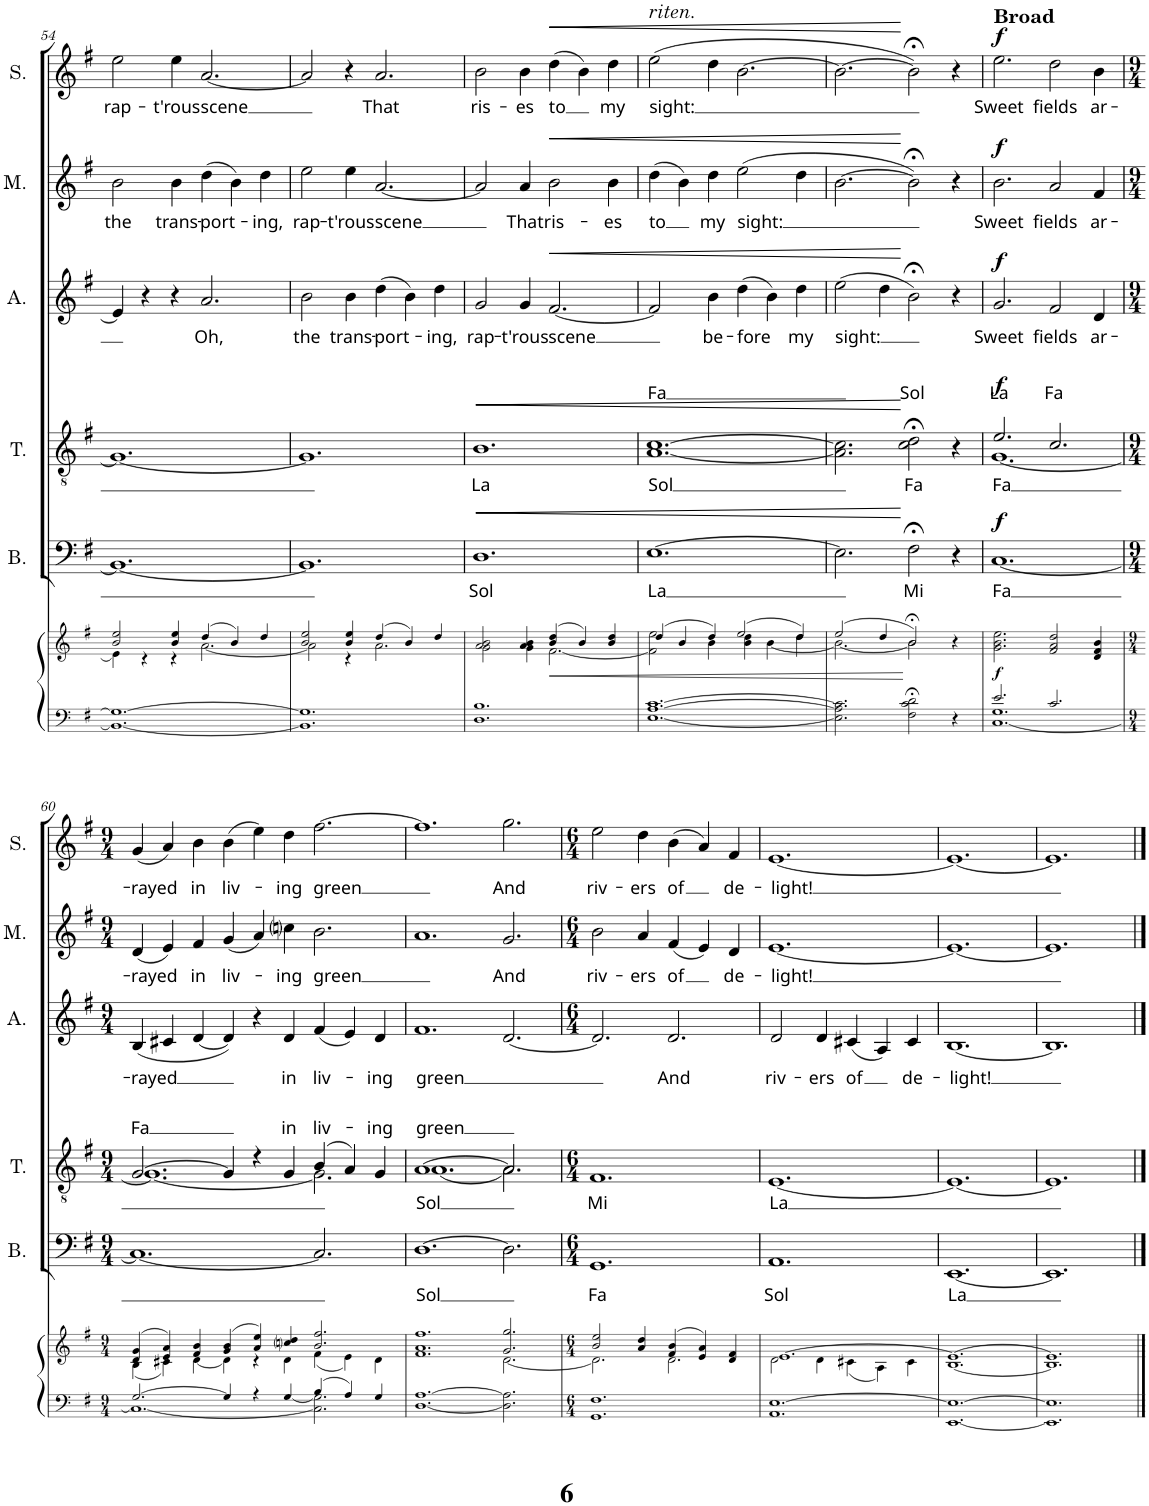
**kern	**kern	**dynam	**kern	**text	**dynam	**kern	**text	**text	**dynam	**kern	**text	**dynam	**kern	**text	**dynam	**kern	**text	**dynam
*part6	*part6	*part6	*part5	*part5	*part5	*part4	*part4	*part4	*part4	*part3	*part3	*part3	*part2	*part2	*part2	*part1	*part1	*part1
*staff7	*staff6	*staff6/7	*staff5	*staff5	*staff5	*staff4	*staff4	*staff4	*staff4	*staff3	*staff3	*staff3	*staff2	*staff2	*staff2	*staff1	*staff1	*staff1
*I"Piano (for rehearsal only)	*	*	*I"Bass	*	*	*I"Tenor	*	*	*	*I"Alto	*	*	*I"Mezzo*	*	*	*I"Soprano	*	*
*I'Pno	*	*	*I'B.	*	*	*I'T.	*	*	*	*I'A.	*	*	*I'M.	*	*	*I'S.	*	*
!!LO:PB:g=z
*clefF4	*clefG2	*	*clefF4	*	*	*clefGv2	*	*	*	*clefG2	*	*	*clefG2	*	*	*clefG2	*	*
*k[f#]	*k[f#]	*	*k[f#]	*	*	*k[f#]	*	*	*	*k[f#]	*	*	*k[f#]	*	*	*k[f#]	*	*
*M6/4	*M6/4	*	*M6/4	*	*	*M6/4	*	*	*	*M6/4	*	*	*M6/4	*	*	*M6/4	*	*
=54	=54	=54	=54	=54	=54	=54	=54	=54	=54	=54	=54	=54	=54	=54	=54	=54	=54	=54
*	*^	*	*	*	*	*	*	*	*	*	*	*	*	*	*	*	*	*
!	!	!	!	!	!	!	!	!	!	!	!	!	!	!	!LO:LY:b	!	!	!LO:LY:b	!
1.BB_ 1.G_	2b/ 2ee/	4e\]	.	1.BB_	.	.	1.G_	.	.	.	4e/]	.	.	2b\	the	.	2ee\	rap-	.
.	.	4r	.	.	.	.	.	.	.	.	4r	.	.	.	.	.	.	.	.
!	!	!	!	!	!	!	!	!	!	!	!	!	!	!	!LO:LY:b	!	!	!LO:LY:b	!
.	4b/ 4ee/	4r	.	.	.	.	.	.	.	.	4r	.	.	4b\	trans-	.	4ee\	-t'rous	.
!	!	!	!	!	!	!	!	!	!	!	!	!LO:LY:b	!	!	!LO:LY:b	!	!	!LO:LY:b	!
.	(4dd/	[2.a\	.	.	.	.	.	.	.	.	2.a/	Oh,	.	(4dd\	-port-	.	[2.a/	scene	.
.	4b/)	.	.	.	.	.	.	.	.	.	.	.	.	4b\)	.	.	.	.	.
!	!	!	!	!	!	!	!	!	!	!	!	!	!	!	!LO:LY:b	!	!	!	!
.	4dd/	.	.	.	.	.	.	.	.	.	.	.	.	4dd\	-ing,	.	.	.	.
=55	=55	=55	=55	=55	=55	=55	=55	=55	=55	=55	=55	=55	=55	=55	=55	=55	=55	=55	=55
!	!	!	!	!	!	!	!	!	!	!	!	!LO:LY:b	!	!	!LO:LY:b	!	!	!	!
1.BB] 1.G]	2b/ 2ee/	2a\]	.	1.BB]	.	.	1.G]	.	.	.	2b\	the	.	2ee\	rap-	.	2a/]	.	.
!	!	!	!	!	!	!	!	!	!	!	!	!LO:LY:b	!	!	!LO:LY:b	!	!	!	!
.	4b/ 4ee/	4r	.	.	.	.	.	.	.	.	4b\	trans-	.	4ee\	-t'rous	.	4r	.	.
!	!	!	!	!	!	!	!	!	!	!	!	!LO:LY:b	!	!	!LO:LY:b	!	!	!LO:LY:b	!
.	(4dd/	2.a\	.	.	.	.	.	.	.	.	(4dd\	-port-	.	[2.a/	scene	.	2.a/	That	.
.	4b/)	.	.	.	.	.	.	.	.	.	4b\)	.	.	.	.	.	.	.	.
!	!	!	!	!	!	!	!	!	!	!	!	!LO:LY:b	!	!	!	!	!	!	!
.	4dd/	.	.	.	.	.	.	.	.	.	4dd\	-ing,	.	.	.	.	.	.	.
=56	=56	=56	=56	=56	=56	=56	=56	=56	=56	=56	=56	=56	=56	=56	=56	=56	=56	=56	=56
!	!	!	!	!	!LO:LY:b	!LO:HP:b	!	!LO:LY:b	!	!LO:HP:b	!	!LO:LY:b	!	!	!	!	!	!LO:LY:b	!
1.D 1.B	2a/ 2b/	2g\	.	1.D	Sol	<	1.B	La	.	<	2g/	rap-	.	2a/]	.	.	2b\	ris-	.
!	!	!	!	!	!	!	!	!	!	!	!	!LO:LY:b	!	!	!LO:LY:b	!	!	!LO:LY:b	!
.	4a/ 4b/	4g\	.	.	.	.	.	.	.	.	4g/	-t'rous	.	4a/	That	.	4b\	-es	.
!	!	!	!LO:HP:b	!	!	!	!	!	!	!	!	!LO:LY:b	!LO:HP:b	!	!LO:LY:b	!LO:HP:b	!	!LO:LY:b	!LO:HP:b
.	(4b/ 4dd/	[2.f#\	<	.	.	.	.	.	.	.	[2.f#/	scene	<	2b\	ris-	<	(4dd\	to	<
.	4b/)	.	.	.	.	.	.	.	.	.	.	.	.	.	.	.	4b\)	.	.
!	!	!	!	!	!	!	!	!	!	!	!	!	!	!	!LO:LY:b	!	!	!LO:LY:b	!
.	4b/ 4dd/	.	.	.	.	.	.	.	.	.	.	.	.	4b\	-es	.	4dd\	my	.
=57	=57	=57	=57	=57	=57	=57	=57	=57	=57	=57	=57	=57	=57	=57	=57	=57	=57	=57	=57
!	!	!	!	!	!	!	!	!	!	!	!	!	!	!	!	!	!LO:TX:a:i:t=riten.	!	!
!	!	!	!	!	!LO:LY:b	!	!	!LO:LY:b	!LO:LY:a	!	!	!	!	!	!LO:LY:b	!	!	!LO:LY:b	!
[1.E [1.A [1.c	(4dd/	2f#\] 2ee\	.	[1.E	La	.	[1.A [1.c	Sol	Fa	.	2f#/]	.	.	(4dd\	to	.	(2ee\	sight:	.
.	4b/	.	.	.	.	.	.	.	.	.	.	.	.	4b\)	.	.	.	.	.
!	!	!	!	!	!	!	!	!	!	!	!	!LO:LY:b	!	!	!LO:LY:b	!	!	!	!
.	4dd/)	4b\	.	.	.	.	.	.	.	.	4b\	be-	.	4dd\	my	.	4dd\	.	.
!	!	!	!	!	!	!	!	!	!	!	!	!LO:LY:b	!	!	!LO:LY:b	!	!	!	!
.	(2ee/	4b\ 4dd\	.	.	.	.	.	.	.	.	(4dd\	-fore	.	(2ee\	sight:	.	[2.b\	.	.
.	.	[4b\	.	.	.	.	.	.	.	.	4b\)	.	.	.	.	.	.	.	.
!	!	!	!	!	!	!	!	!	!	!	!	!LO:LY:b	!	!	!	!	!	!	!
.	4dd/)	4dd\	.	.	.	.	.	.	.	.	4dd\	my	.	4dd\	.	.	.	.	.
=58	=58	=58	=58	=58	=58	=58	=58	=58	=58	=58	=58	=58	=58	=58	=58	=58	=58	=58	=58
!	!	!	!	!	!	!	!	!	!	!	!	!LO:LY:b	!	!	!	!	!	!	!
2.E\] 2.A\] 2.c\]	(2ee/	2.b\_	.	2.E\]	.	.	2.A\] 2.c\]	.	.	.	(2ee\	sight:	.	[2.b\	.	.	2.b\_	.	.
.	4dd/	.	.	.	.	.	.	.	.	.	4dd\	.	.	.	.	.	.	.	.
!	!	!	!	!	!LO:LY:b	!	!	!LO:LY:b	!LO:LY:a	!	!	!	!	!	!	!	!	!	!
2F#\;< 2c\;< 2d\;<	2b;</)	2b\]	[	2F#;<\	Mi	[	2c\;< 2d\;<	Fa	Sol	[	2b;<\)	.	[	2b;<\])	.	[	2b;<\])	.	[
4r	4r	4ryy	.	4r	.	.	4r	.	.	.	4r	.	.	4r	.	.	4r	.	.
=59	=59	=59	=59	=59	=59	=59	=59	=59	=59	=59	=59	=59	=59	=59	=59	=59	=59	=59	=59
*^	*	*	*	*	*	*	*	*	*	*	*	*	*	*	*	*	*	*	*
!	!	!	!	!	!	!	!	!	!	!	!	!	!	!	!	!	!	!LO:TX:a:B:t=Broad	!	!
!	!	!	!	!	!	!LO:LY:b	!	!	!	!LO:LY:a	!	!	!	!	!	!	!	!	!	!
*	*	*	*	*	*	*	*	*^	*	*	*	*	*	*	*	*	*	*	*	*
!	!	!	!	!LO:DY:b	!	!	!LO:DY:a	!	!	!LO:LY:b	!	!LO:DY:a	!	!LO:LY:b	!LO:DY:a	!	!LO:LY:b	!LO:DY:a	!	!LO:LY:b	!LO:DY:a
*	*	*v	*v	*	*	*	*	*	*	*	*	*	*	*	*	*	*	*	*	*	*
2.e/	[1.C 1.G	2.g\ 2.b\ 2.ee\	f	[1.C	Fa	f	2.e/	[1.G	Fa	La	f	2.g/	Sweet	f	2.b\	Sweet	f	2.ee\	Sweet	f
!	!	!	!	!	!	!	!	!	!	!LO:LY:a	!	!	!LO:LY:b	!	!	!LO:LY:b	!	!	!LO:LY:b	!
2.c/	.	2f#/ 2a/ 2dd/	.	.	.	.	2.c/	.	.	Fa	.	2f#/	fields	.	2a/	fields	.	2dd\	fields	.
!	!	!	!	!	!	!	!	!	!	!	!	!	!LO:LY:b	!	!	!LO:LY:b	!	!	!LO:LY:b	!
.	.	4d/ 4f#/ 4b/	.	.	.	.	.	.	.	.	.	4d/	ar-	.	4f#/	ar-	.	4b\	ar-	.
!!LO:LB:g=z
=60	=60	=60	=60	=60	=60	=60	=60	=60	=60	=60	=60	=60	=60	=60	=60	=60	=60	=60	=60	=60
*M9/4	*	*M9/4	*	*M9/4	*	*	*M9/4	*	*	*	*	*M9/4	*	*	*M9/4	*	*	*M9/4	*	*
*	*	*^	*	*	*	*	*	*	*	*	*	*	*	*	*	*	*	*	*	*
!	!	!	!	!	!	!	!	!	!	!	!LO:LY:a	!	!	!LO:LY:b	!	!	!LO:LY:b	!	!	!LO:LY:b	!
[2.G/	1.C_	(4d/ 4g/	(4B\	.	1.C_	.	.	[2.G/	1.G_	.	Fa	.	(4B/	-rayed	.	(4d/	-rayed	.	(4g/	-rayed	.
.	.	4e/ 4a/)	4c#X\)	.	.	.	.	.	.	.	.	.	4c#X/	.	.	4e/)	.	.	4a/)	.	.
!	!	!	!	!	!	!	!	!	!	!	!	!	!	!	!	!	!LO:LY:b	!	!	!LO:LY:b	!
.	.	4f#/ 4b/	[4d\	.	.	.	.	.	.	.	.	.	[4d/	.	.	4f#/	in	.	4b\	in	.
!	!	!	!	!	!	!	!	!	!	!	!	!	!	!	!	!	!LO:LY:b	!	!	!LO:LY:b	!
4G/]	.	(4g/ 4b/	4d\]	.	.	.	.	4G/]	.	.	.	.	4d/])	.	.	(4g/	liv-	.	(4b\	liv-	.
4r	.	4a/ 4ee/)	4r	.	.	.	.	4r	.	.	.	.	4r	.	.	4a/)	.	.	4ee\)	.	.
!	!	!	!	!	!	!	!	!	!	!	!LO:LY:a	!	!	!LO:LY:b	!	!	!LO:LY:b	!	!	!LO:LY:b	!
[<4G/	.	4ccni/ 4dd/	4d\	.	.	.	.	4G/	.	.	in	.	4d/	in	.	4ccni\	-ing	.	4dd\	-ing	.
!	!	!	!	!	!	!	!	!	!	!	!LO:LY:a	!	!	!LO:LY:b	!	!	!LO:LY:b	!	!	!LO:LY:b	!
4B/	2.C\] 2.G\]	2.b/ 2.ff#/	(4f#\	.	2.C/]	.	.	(4B/	2.G\]	.	liv-	.	(4f#/	liv-	.	2.b\	green	.	[2.ff#\	green	.
4A/	.	.	4e\)	.	.	.	.	4A/)	.	.	.	.	4e/)	.	.	.	.	.	.	.	.
!	!	!	!	!	!	!	!	!	!	!	!LO:LY:a	!	!	!LO:LY:b	!	!	!	!	!	!	!
4G/	.	.	4d\	.	.	.	.	4G/	.	.	-ing	.	4d/	-ing	.	.	.	.	.	.	.
*v	*v	*	*	*	*	*	*	*	*	*	*	*	*	*	*	*	*	*	*	*	*
=61	=61	=61	=61	=61	=61	=61	=61	=61	=61	=61	=61	=61	=61	=61	=61	=61	=61	=61	=61	=61
!	!	!	!	!	!LO:LY:b	!	!	!	!	!LO:LY:a	!	!	!	!	!	!	!	!	!	!
!	!	!	!	!	!	!	!	!	!LO:LY:b	!	!	!	!LO:LY:b	!	!	!	!	!	!	!
[1.D [1.A	1.ff#	1.f# 1.a	.	[1.D	Sol	.	[1.A	[1.A	Sol	green	.	1.f#	green	.	1.a	.	.	1.ff#]	.	.
!	!	!	!	!	!	!	!	!	!	!	!	!	!	!	!	!LO:LY:b	!	!	!LO:LY:b	!
2.D\] 2.A\]	2.g/ 2.gg/	[2.d\	.	2.D\]	.	.	2.A/]	2.A\]	.	.	.	[2.d/	.	.	2.g/	And	.	2.gg\	And	.
*	*	*	*	*	*	*	*v	*v	*	*	*	*	*	*	*	*	*	*	*	*
=62	=62	=62	=62	=62	=62	=62	=62	=62	=62	=62	=62	=62	=62	=62	=62	=62	=62	=62	=62
*M6/4	*M6/4	*	*	*M6/4	*	*	*M6/4	*	*	*	*M6/4	*	*	*M6/4	*	*	*M6/4	*	*
*	*	*	*	*	*	*	*^	*	*	*	*	*	*	*	*	*	*	*	*
!	!	!	!	!	!LO:LY:b	!	!	!	!LO:LY:b	!	!	!	!	!	!	!LO:LY:b	!	!	!LO:LY:b	!
*	*	*	*	*	*	*	*v	*v	*	*	*	*	*	*	*	*	*	*	*	*
1.GG 1.F#	2b/ 2ee/	2.d\]	.	1.GG	Fa	.	1.F#	Mi	.	.	2.d/]	.	.	2b\	riv-	.	2ee\	riv-	.
!	!	!	!	!	!	!	!	!	!	!	!	!	!	!	!LO:LY:b	!	!	!LO:LY:b	!
.	4a/ 4dd/	.	.	.	.	.	.	.	.	.	.	.	.	4a/	-ers	.	4dd\	-ers	.
!	!	!	!	!	!	!	!	!	!	!	!	!LO:LY:b	!	!	!LO:LY:b	!	!	!LO:LY:b	!
.	(4f#/ 4b/	2.d\	.	.	.	.	.	.	.	.	2.d/	And	.	(4f#/	of	.	(4b\	of	.
.	4e/ 4a/)	.	.	.	.	.	.	.	.	.	.	.	.	4e/)	.	.	4a/)	.	.
!	!	!	!	!	!	!	!	!	!	!	!	!	!	!	!LO:LY:b	!	!	!LO:LY:b	!
.	4d/ 4f#/	.	.	.	.	.	.	.	.	.	.	.	.	4d/	de-	.	4f#/	de-	.
=63	=63	=63	=63	=63	=63	=63	=63	=63	=63	=63	=63	=63	=63	=63	=63	=63	=63	=63	=63
!	!	!	!	!	!LO:LY:b	!	!	!LO:LY:b	!	!	!	!LO:LY:b	!	!	!LO:LY:b	!	!	!LO:LY:b	!
1.AA [1.E	[1.e	2d\	.	1.AA	Sol	.	[1.E	La	.	.	2d/	riv-	.	[1.e	-light!	.	[1.e	-light!	.
!	!	!	!	!	!	!	!	!	!	!	!	!LO:LY:b	!	!	!	!	!	!	!
.	.	4d\	.	.	.	.	.	.	.	.	4d/	-ers	.	.	.	.	.	.	.
!	!	!	!	!	!	!	!	!	!	!	!	!LO:LY:b	!	!	!	!	!	!	!
.	.	(4c#X\	.	.	.	.	.	.	.	.	(4c#X/	of	.	.	.	.	.	.	.
.	.	4A\)	.	.	.	.	.	.	.	.	4A/)	.	.	.	.	.	.	.	.
!	!	!	!	!	!	!	!	!	!	!	!	!LO:LY:b	!	!	!	!	!	!	!
.	.	4c#\	.	.	.	.	.	.	.	.	4c#/	de-	.	.	.	.	.	.	.
=64	=64	=64	=64	=64	=64	=64	=64	=64	=64	=64	=64	=64	=64	=64	=64	=64	=64	=64	=64
!	!	!	!	!	!LO:LY:b	!	!	!	!	!	!	!LO:LY:b	!	!	!	!	!	!	!
[1.EE 1.E_	1.e_	[1.B	.	[1.EE	La	.	1.E_	.	.	.	[1.B	-light!	.	1.e_	.	.	1.e_	.	.
=65	=65	=65	=65	=65	=65	=65	=65	=65	=65	=65	=65	=65	=65	=65	=65	=65	=65	=65	=65
1.EE] 1.E]	1.e]	1.B]	.	1.EE]	.	.	1.E]	.	.	.	1.B]	.	.	1.e]	.	.	1.e]	.	.
*	*v	*v	*	*	*	*	*	*	*	*	*	*	*	*	*	*	*	*	*
==	==	==	==	==	==	==	==	==	==	==	==	==	==	==	==	==	==	==
*-	*-	*-	*-	*-	*-	*-	*-	*-	*-	*-	*-	*-	*-	*-	*-	*-	*-	*-
